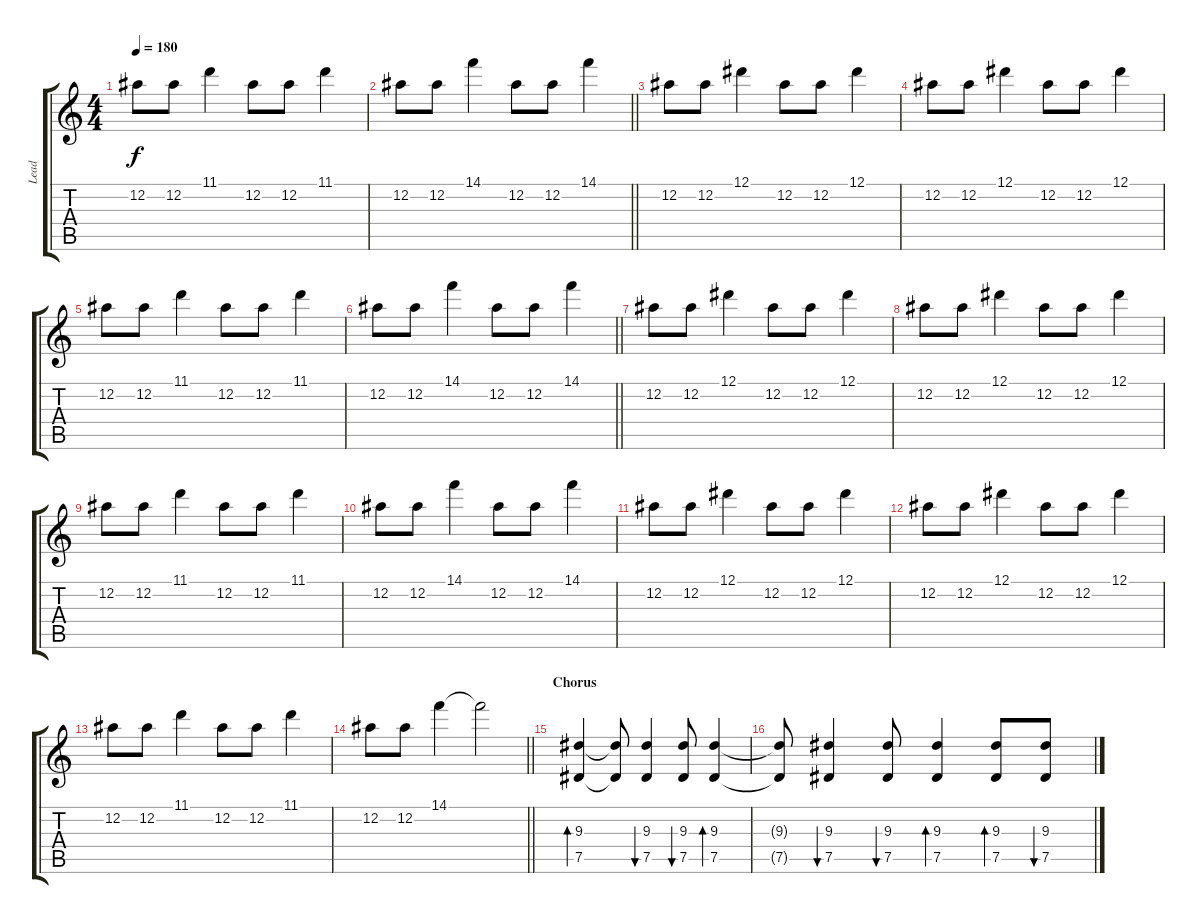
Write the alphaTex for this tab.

\track ("Lead" "Lead") {instrument distortionguitar}
\staff {score tabs}
\tuning (Eb4 Bb3 Gb3 Db3 Ab2 Eb2) {hide}
\ts (4 4)
\tempo 180
\clef g2
\ks c
12.2.8{dy f} 12.2.8 11.1.4 12.2.8 12.2.8 11.1.4 |
\barLineRight lightlight
12.2.8 12.2.8 14.1.4 12.2.8 12.2.8 14.1.4 |
12.2.8 12.2.8 12.1.4 12.2.8 12.2.8 12.1.4 |
12.2.8 12.2.8 12.1.4 12.2.8 12.2.8 12.1.4 |
12.2.8 12.2.8 11.1.4 12.2.8 12.2.8 11.1.4 |
\barLineRight lightlight
12.2.8 12.2.8 14.1.4 12.2.8 12.2.8 14.1.4 |
12.2.8 12.2.8 12.1.4 12.2.8 12.2.8 12.1.4 |
12.2.8 12.2.8 12.1.4 12.2.8 12.2.8 12.1.4 |
12.2.8 12.2.8 11.1.4 12.2.8 12.2.8 11.1.4 |
12.2.8 12.2.8 14.1.4 12.2.8 12.2.8 14.1.4 |
12.2.8 12.2.8 12.1.4 12.2.8 12.2.8 12.1.4 |
12.2.8 12.2.8 12.1.4 12.2.8 12.2.8 12.1.4 |
12.2.8 12.2.8 11.1.4 12.2.8 12.2.8 11.1.4 |
\barLineRight lightlight
12.2.8 12.2.8 14.1.4 14.1{t}.2 |
\section ("" "Chorus")
(9.3 7.5).4{bd 60} (9.3{t} 7.5{t}).8 (9.3 7.5).4{bu 60} (9.3 7.5).8{bu 60} (9.3 7.5).4{bd 60} |
(9.3{t} 7.5{t}).8 (9.3 7.5).4{bu 60} (9.3 7.5).8{bu 60} (9.3 7.5).4{bd 60} (9.3 7.5).8{bd 60} (9.3 7.5).8{bu 60}
